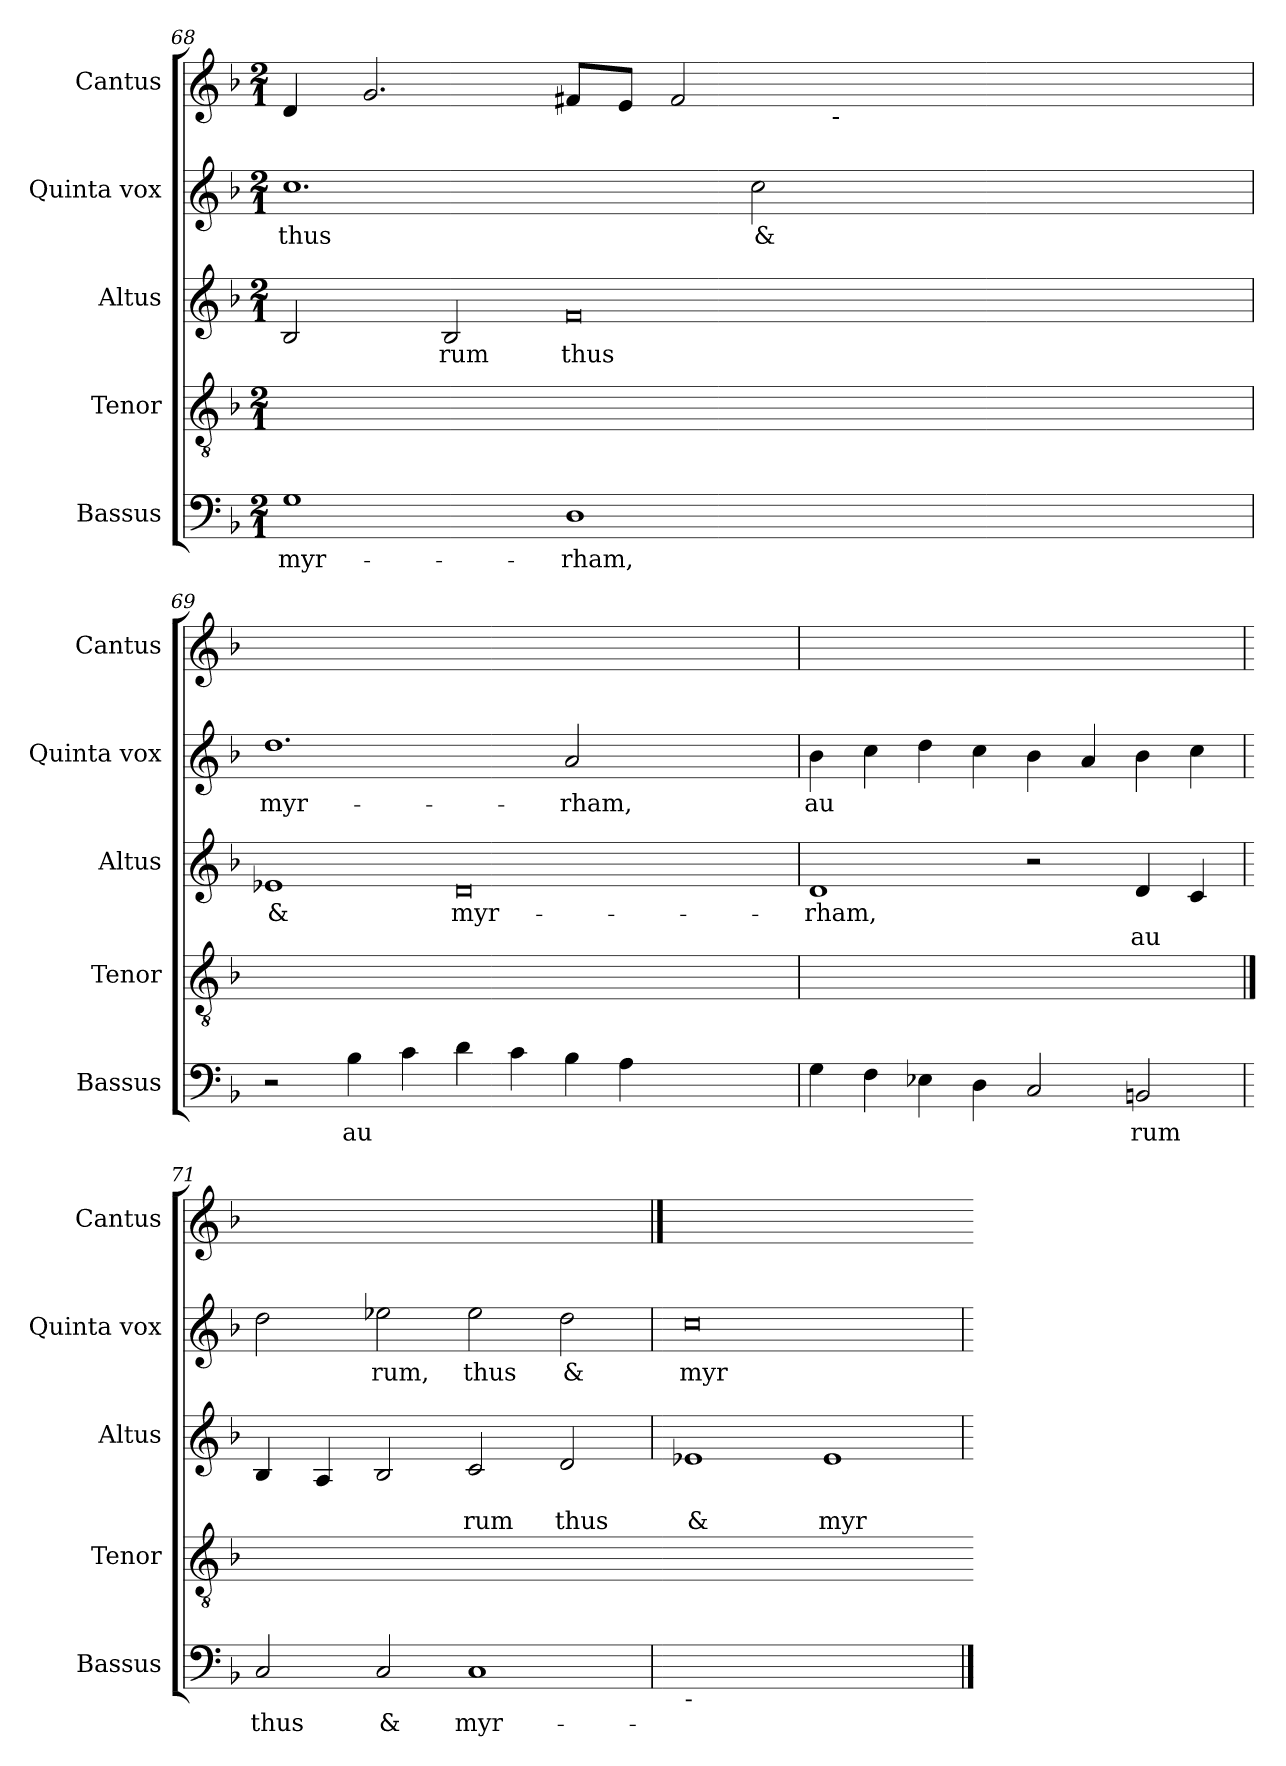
**kern	**text	**kern	**kern	**text	**text	**kern	**text	**kern	**text
*part5	*part5	*part4	*part3	*part3	*part3	*part2	*part2	*part1	*part1
*staff5	*staff5	*staff4	*staff3	*staff3	*staff3	*staff2	*staff2	*staff1	*staff1
*I"Bassus	*	*I"Tenor	*I"Altus	*	*	*I"Quinta vox	*	*I"Cantus	*
*I'Bassus	*	*I'Tenor	*I'Altus	*	*	*I'Quinta vox	*	*I'Cantus	*
!!LO:LB:g=z
*clefF4	*	*clefGv2	*clefG2	*	*	*clefG2	*	*clefG2	*
*k[b-]	*	*k[b-]	*k[b-]	*	*	*k[b-]	*	*k[b-]	*
*F:	*	*F:	*F:	*	*	*F:	*	*F:	*
*M2/1	*	*M2/1	*M2/1	*	*	*M2/1	*	*M2/1	*
=68	=68	=68	=68	=68	=68	=68	=68	=68	=68
!	!LO:LY:b	!	!	!	!	!	!LO:LY:b	!	!
1G	myr-	0Gyy_	2B-	.	.	1.cc	thus	4d	.
.	.	.	.	.	.	.	.	2.g	.
!	!	!	!	!LO:LY:b	!	!	!	!	!
.	.	.	2B-	rum	.	.	.	.	.
!	!LO:LY:b	!	!	!LO:LY:b	!	!	!	!	!
1D	-rham,	.	0f	thus	.	.	.	8f#L	.
.	.	.	.	.	.	.	.	8eJ	.
.	.	.	.	.	.	.	.	2f#	.
!	!	!	!	!	!	!	!LO:LY:b	!	!
.	.	.	.	.	.	2cc	&	.	.
!	!	!	!	!	!	!	!	!LO:TX:b:t=-	!
!	!	!	!	!	!	!	!	!	!LO:LY:b
.	.	.	.	.	.	.	.	[0g;<yy	rham
1..ryy	.	1..ryy	.	.	.	1..ryy	.	.	.
.	.	.	2.ryy	.	.	.	.	.	.
=69	=69	=69	=69	=69	=69	=69	=69	=69	=69
!	!	!	!	!LO:LY:b	!	!	!LO:LY:b	!	!
2r	.	0Gyy_	1e-X	&	.	1.dd	myr-	0gyy_	.
!	!LO:LY:b	!	!	!	!	!	!	!	!
4B-	au	.	.	.	.	.	.	.	.
4c	.	.	.	.	.	.	.	.	.
!	!	!	!	!LO:LY:b	!	!	!	!	!
4d	.	.	0d	myr-	.	.	.	.	.
4c	.	.	.	.	.	.	.	.	.
!	!	!	!	!	!	!	!LO:LY:b	!	!
4B-	.	.	.	.	.	2a	-rham,	.	.
4A	.	.	.	.	.	.	.	.	.
1ryy	.	1ryy	.	.	.	1ryy	.	1ryy	.
=70	=70	=70	=70	=70	=70	=70	=70	=70	=70
!	!	!	!	!LO:LY:b	!	!	!LO:LY:b	!	!
4G	.	0Gyy]	1d	-rham,	.	4b-	au	0gyy_	.
4F	.	.	.	.	.	4cc	.	.	.
4E-X	.	.	.	.	.	4dd	.	.	.
4D	.	.	.	.	.	4cc	.	.	.
2C	.	.	2r	.	.	4b-	.	.	.
.	.	.	.	.	.	4a	.	.	.
!	!LO:LY:b	!	!	!	!LO:LY:b	!	!	!	!
2BBn	rum	.	4d	.	au	4b-	.	.	.
.	.	.	4c	.	.	4cc	.	.	.
=71	=71	==71	=71	=71	=71	=71	=71	=71	=71
!	!LO:LY:b	!	!	!	!	!	!	!	!
2C	thus	0ryy	4B-	.	.	2dd	.	0gyy]	.
.	.	.	4A	.	.	.	.	.	.
!	!LO:LY:b	!	!	!	!	!	!LO:LY:b	!	!
2C	&	.	2B-	.	.	2ee-X	rum,	.	.
!	!LO:LY:b	!	!	!	!LO:LY:b	!	!LO:LY:b	!	!
1C	myr-	.	2c	.	rum	2ee-	thus	.	.
!	!	!	!	!	!LO:LY:b	!	!LO:LY:b	!	!
.	.	.	2d	.	thus	2dd	&	.	.
=	==	=	=	==	==	=	==	==	==
!LO:TX:b:t=-	!	!	!	!	!	!	!	!	!
!	!LO:LY:b	!	!	!	!LO:LY:b	!	!LO:LY:b	!	!
0G;<yy	-rham.	0ryy	1e-X	.	&	0cc	myr-	0ryy	.
!	!	!	!	!	!LO:LY:b	!	!	!	!
.	.	.	1e-	.	myr-	.	.	.	.
==	=	=	=	=	=	=	=	=	=
*-	*-	*-	*-	*-	*-	*-	*-	*-	*-
